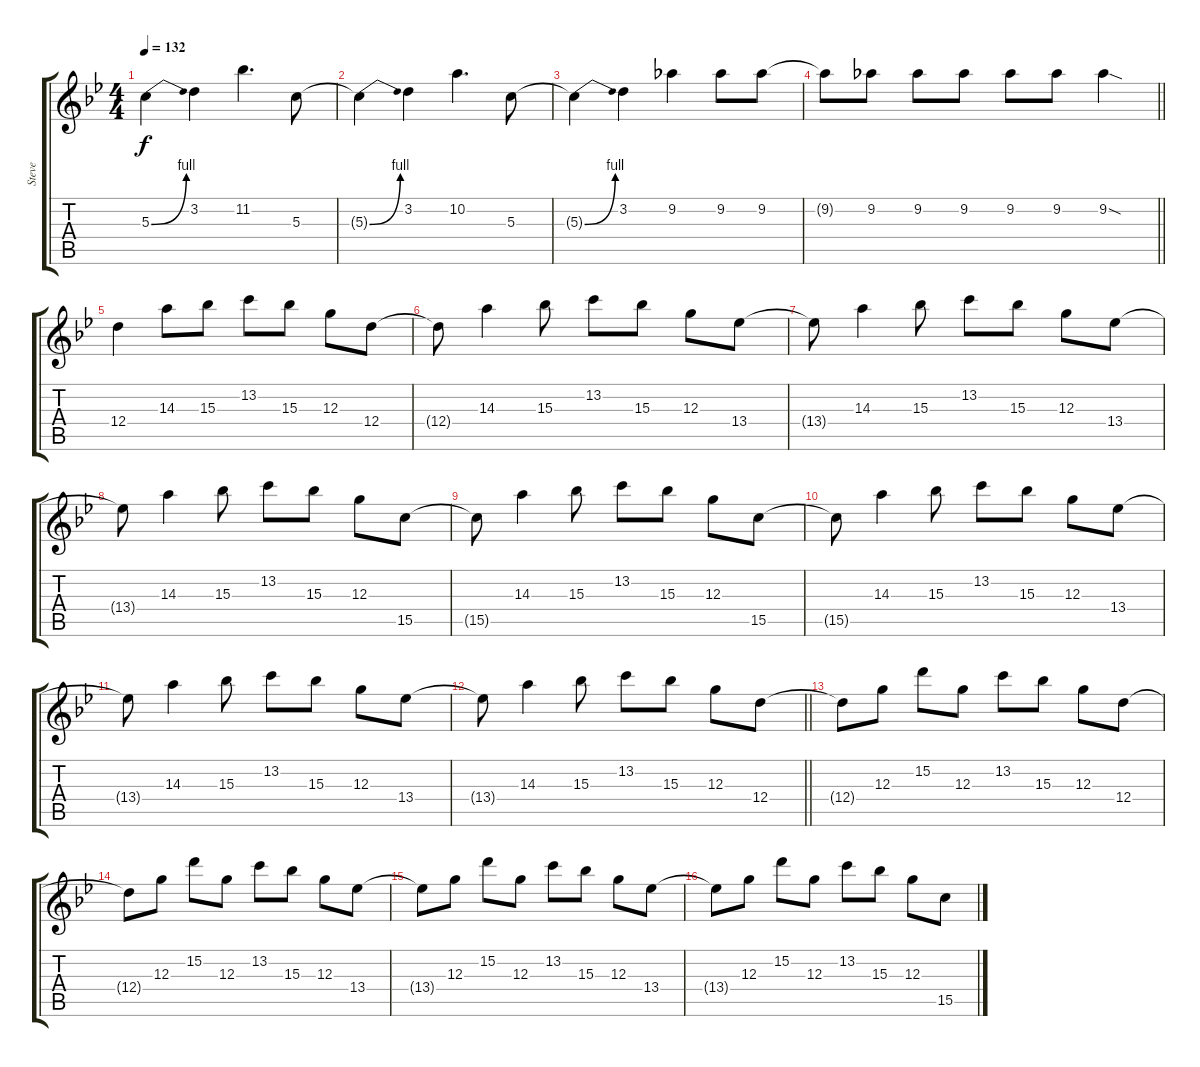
\track ("Steve" "Steve") {instrument distortionguitar}
\staff {score tabs}
\tuning (E4 B3 G3 D3 A2 E2) {hide}
\ts (4 4)
\tempo 132
\clef g2
\ks gminor
5.3{be (bend 0 0 60 4) t}.4{dy f} 3.2.4 11.2.4{d} 5.3.8 |
5.3{be (bend 0 0 60 4) t}.4 3.2.4 10.2.4{d} 5.3.8 |
5.3{be (bend 0 0 60 4) t}.4 3.2.4 9.2.4 9.2.8 9.2.8 |
\barLineRight lightlight
9.2{t}.8 9.2.8 9.2.8 9.2.8 9.2.8 9.2.8 9.2{sod}.4 |
12.4.4 14.3.8 15.3.8 13.2.8 15.3.8 12.3.8 12.4.8 |
12.4{t}.8 14.3.4 15.3.8 13.2.8 15.3.8 12.3.8 13.4.8 |
13.4{t}.8 14.3.4 15.3.8 13.2.8 15.3.8 12.3.8 13.4.8 |
13.4{t}.8 14.3.4 15.3.8 13.2.8 15.3.8 12.3.8 15.5.8 |
15.5{t}.8 14.3.4 15.3.8 13.2.8 15.3.8 12.3.8 15.5.8 |
15.5{t}.8 14.3.4 15.3.8 13.2.8 15.3.8 12.3.8 13.4.8 |
13.4{t}.8 14.3.4 15.3.8 13.2.8 15.3.8 12.3.8 13.4.8 |
\barLineRight lightlight
13.4{t}.8 14.3.4 15.3.8 13.2.8 15.3.8 12.3.8 12.4.8 |
12.4{t}.8 12.3.8 15.2.8 12.3.8 13.2.8 15.3.8 12.3.8 12.4.8 |
12.4{t}.8 12.3.8 15.2.8 12.3.8 13.2.8 15.3.8 12.3.8 13.4.8 |
13.4{t}.8 12.3.8 15.2.8 12.3.8 13.2.8 15.3.8 12.3.8 13.4.8 |
13.4{t}.8 12.3.8 15.2.8 12.3.8 13.2.8 15.3.8 12.3.8 15.5.8
